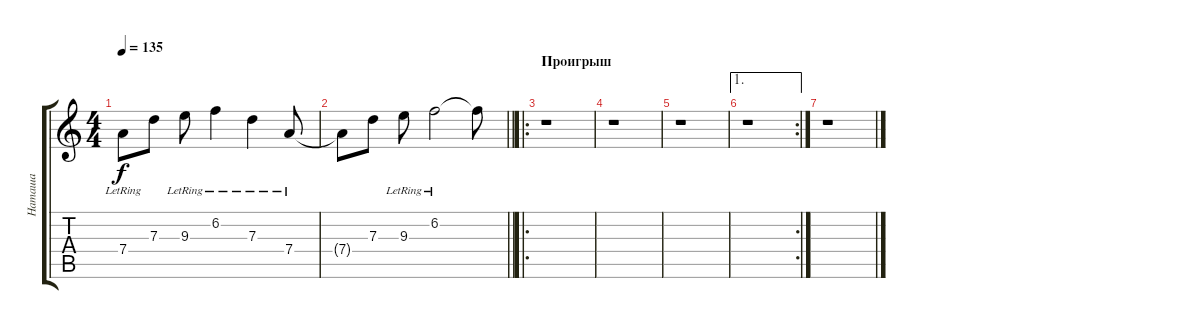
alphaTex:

\track ("Наташа" "Наташа") {instrument electricguitarclean}
\staff {score tabs}
\tuning (E4 B3 G3 D3 A2 E2) {hide}
\ts (4 4)
\tempo 135
\clef g2
\ks c
7.4{lr}.8{dy f} 7.3.8 9.3{lr}.8 6.2{lr}.4 7.3{lr}.4 7.4{lr}.8 |
\barLineRight lightlight
7.4{t}.8 7.3.8 9.3{lr}.8 6.2{lr}.2 6.2{t}.8 |
\ro
\section ("" "Проигрыш")
r.1 |
r.1 |
r.1 |
\ae 1
\rc 2
r.1 |
r.1
